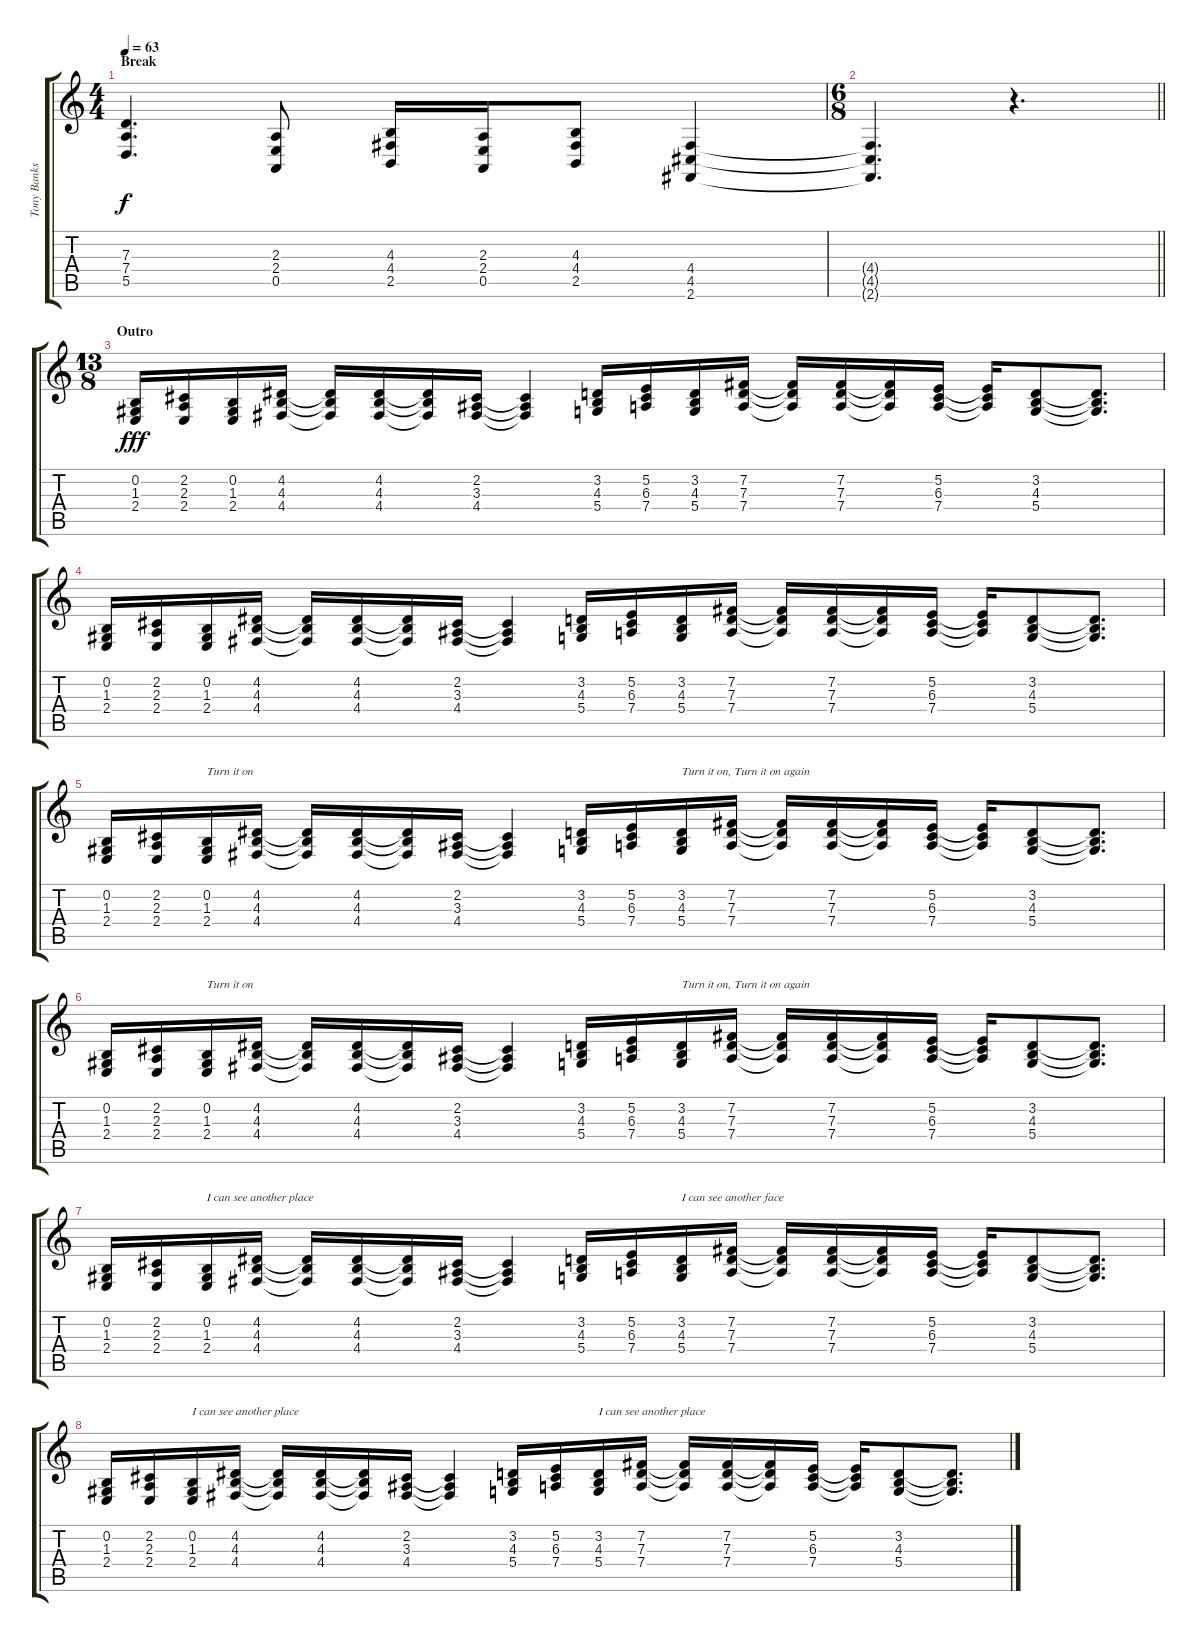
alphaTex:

\track ("Tony Banks (Synth 1)" "Tony Banks") {instrument lead5charang}
\staff {score tabs}
\tuning (E4 B3 G3 D3 A2 E2) {hide}
\ts (4 4)
\section ("" "Break")
\tempo 63
\clef g2
\ks c
(7.3 7.4 5.5).4{d dy f} (2.3 2.4 0.5).8 (4.3 4.4 2.5).16 (2.3 2.4 0.5).16 (4.3 4.4 2.5).8 (4.4 4.5 2.6).4 |
\ts (6 8)
\barLineRight lightlight
(4.4{t} 4.5{t} 2.6{t}).4{d} r.4{d} |
\ts (13 8)
\section ("" "Outro")
(0.2 1.3 2.4).16{dy fff} (2.2 2.3 2.4).16 (0.2 1.3 2.4).16 (4.2 4.3 4.4).16 (4.2{t} 4.3{t} 4.4{t}).16 (4.2 4.3 4.4).16 (4.2{t} 4.3{t} 4.4{t}).16 (2.2 3.3 4.4).16 (2.2{t} 3.3{t} 4.4{t}).4 (3.2 4.3 5.4).16 (5.2 6.3 7.4).16 (3.2 4.3 5.4).16 (7.2 7.3 7.4).16 (7.2{t} 7.3{t} 7.4{t}).16 (7.2 7.3 7.4).16 (7.2{t} 7.3{t} 7.4{t}).16 (5.2 6.3 7.4).16 (5.2{t} 6.3{t} 7.4{t}).16 (3.2 4.3 5.4).8 (3.2{t} 4.3{t} 5.4{t}).8{d} |
(0.2 1.3 2.4).16 (2.2 2.3 2.4).16 (0.2 1.3 2.4).16 (4.2 4.3 4.4).16 (4.2{t} 4.3{t} 4.4{t}).16 (4.2 4.3 4.4).16 (4.2{t} 4.3{t} 4.4{t}).16 (2.2 3.3 4.4).16 (2.2{t} 3.3{t} 4.4{t}).4 (3.2 4.3 5.4).16 (5.2 6.3 7.4).16 (3.2 4.3 5.4).16 (7.2 7.3 7.4).16 (7.2{t} 7.3{t} 7.4{t}).16 (7.2 7.3 7.4).16 (7.2{t} 7.3{t} 7.4{t}).16 (5.2 6.3 7.4).16 (5.2{t} 6.3{t} 7.4{t}).16 (3.2 4.3 5.4).8 (3.2{t} 4.3{t} 5.4{t}).8{d} |
(0.2 1.3 2.4).16 (2.2 2.3 2.4).16 (0.2 1.3 2.4).16{txt "Turn it on"} (4.2 4.3 4.4).16 (4.2{t} 4.3{t} 4.4{t}).16 (4.2 4.3 4.4).16 (4.2{t} 4.3{t} 4.4{t}).16 (2.2 3.3 4.4).16 (2.2{t} 3.3{t} 4.4{t}).4 (3.2 4.3 5.4).16 (5.2 6.3 7.4).16 (3.2 4.3 5.4).16{txt "Turn it on, Turn it on again"} (7.2 7.3 7.4).16 (7.2{t} 7.3{t} 7.4{t}).16 (7.2 7.3 7.4).16 (7.2{t} 7.3{t} 7.4{t}).16 (5.2 6.3 7.4).16 (5.2{t} 6.3{t} 7.4{t}).16 (3.2 4.3 5.4).8 (3.2{t} 4.3{t} 5.4{t}).8{d} |
(0.2 1.3 2.4).16 (2.2 2.3 2.4).16 (0.2 1.3 2.4).16{txt "Turn it on"} (4.2 4.3 4.4).16 (4.2{t} 4.3{t} 4.4{t}).16 (4.2 4.3 4.4).16 (4.2{t} 4.3{t} 4.4{t}).16 (2.2 3.3 4.4).16 (2.2{t} 3.3{t} 4.4{t}).4 (3.2 4.3 5.4).16 (5.2 6.3 7.4).16 (3.2 4.3 5.4).16{txt "Turn it on, Turn it on again"} (7.2 7.3 7.4).16 (7.2{t} 7.3{t} 7.4{t}).16 (7.2 7.3 7.4).16 (7.2{t} 7.3{t} 7.4{t}).16 (5.2 6.3 7.4).16 (5.2{t} 6.3{t} 7.4{t}).16 (3.2 4.3 5.4).8 (3.2{t} 4.3{t} 5.4{t}).8{d} |
(0.2 1.3 2.4).16 (2.2 2.3 2.4).16 (0.2 1.3 2.4).16{txt "I can see another place"} (4.2 4.3 4.4).16 (4.2{t} 4.3{t} 4.4{t}).16 (4.2 4.3 4.4).16 (4.2{t} 4.3{t} 4.4{t}).16 (2.2 3.3 4.4).16 (2.2{t} 3.3{t} 4.4{t}).4 (3.2 4.3 5.4).16 (5.2 6.3 7.4).16 (3.2 4.3 5.4).16{txt "I can see another face"} (7.2 7.3 7.4).16 (7.2{t} 7.3{t} 7.4{t}).16 (7.2 7.3 7.4).16 (7.2{t} 7.3{t} 7.4{t}).16 (5.2 6.3 7.4).16 (5.2{t} 6.3{t} 7.4{t}).16 (3.2 4.3 5.4).8 (3.2{t} 4.3{t} 5.4{t}).8{d} |
(0.2 1.3 2.4).16 (2.2 2.3 2.4).16 (0.2 1.3 2.4).16{txt "I can see another place"} (4.2 4.3 4.4).16 (4.2{t} 4.3{t} 4.4{t}).16 (4.2 4.3 4.4).16 (4.2{t} 4.3{t} 4.4{t}).16 (2.2 3.3 4.4).16 (2.2{t} 3.3{t} 4.4{t}).4 (3.2 4.3 5.4).16 (5.2 6.3 7.4).16 (3.2 4.3 5.4).16{txt "I can see another place"} (7.2 7.3 7.4).16 (7.2{t} 7.3{t} 7.4{t}).16 (7.2 7.3 7.4).16 (7.2{t} 7.3{t} 7.4{t}).16 (5.2 6.3 7.4).16 (5.2{t} 6.3{t} 7.4{t}).16 (3.2 4.3 5.4).8 (3.2{t} 4.3{t} 5.4{t}).8{d}
